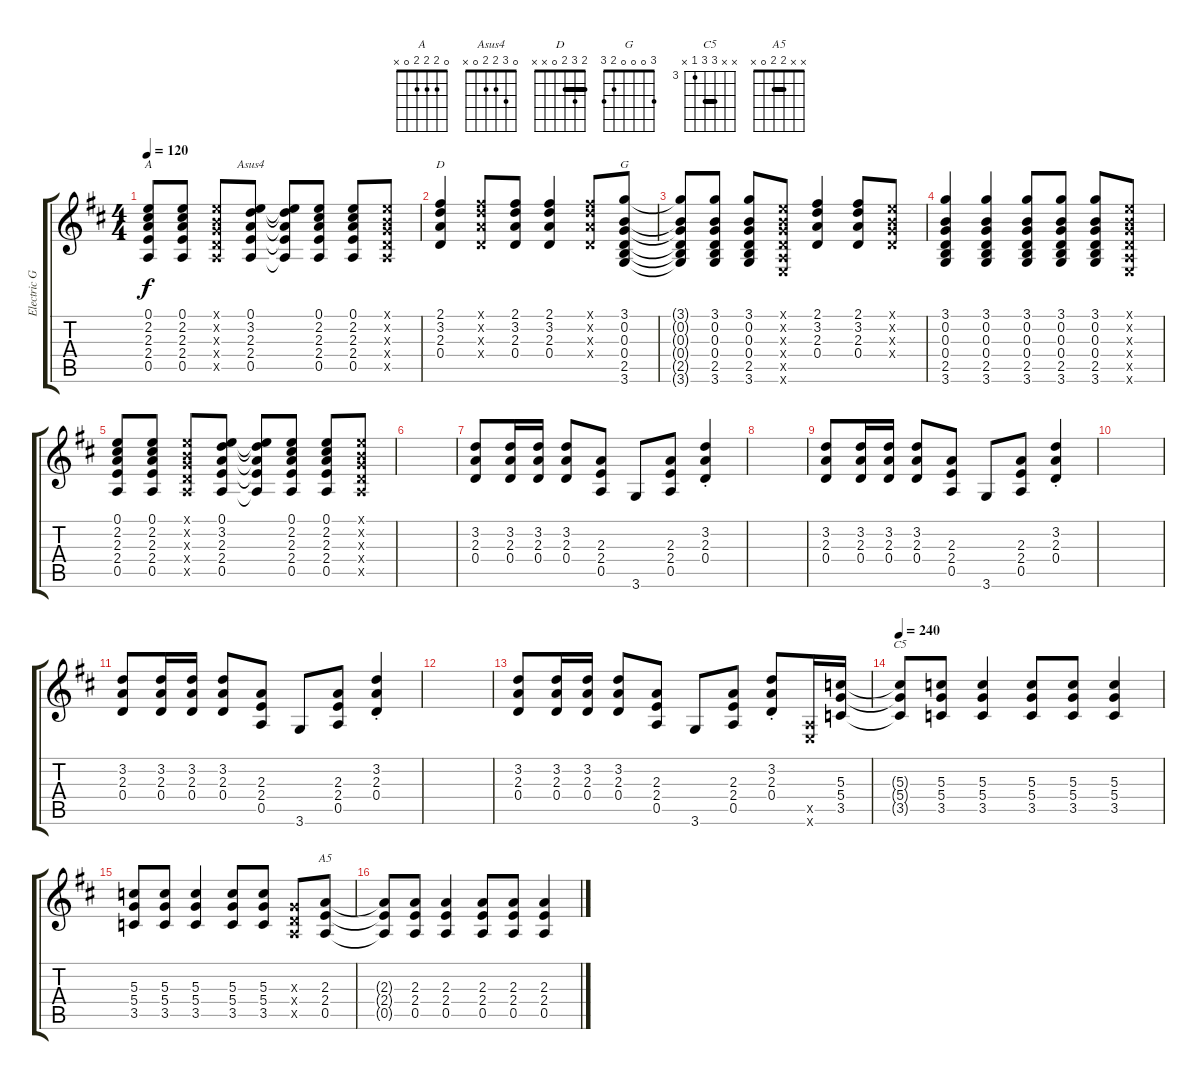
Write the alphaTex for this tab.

\track ("Electric Guitar 3" "Electric G") {instrument distortionguitar}
\staff {score tabs}
\tuning (E4 B3 G3 D3 A2 E2) {hide}
\chord ("A" 0 2 2 2 0 x)
\chord ("Asus4" 0 3 2 2 0 x)
\chord ("D" 2 3 2 0 x x) {barre 2}
\chord ("G" 3 0 0 0 2 3)
\chord ("C5" x x 5 5 3 x) {firstfret 3 barre 5}
\chord ("A5" x x 2 2 0 x) {barre 2}
\ts (4 4)
\tempo 120
\clef g2
\ks d
(0.1 2.2 2.3 2.4 0.5).8{ch "A" dy f} (0.1 2.2 2.3 2.4 0.5).8 (0.1{x} 0.2{x} 0.3{x} 0.4{x} 0.5{x}).8 (0.1 3.2 2.3 2.4 0.5).8{ch "Asus4"} (0.1{t} 3.2{t} 2.3{t} 2.4{t} 0.5{t}).8 (0.1 2.2 2.3 2.4 0.5).8 (0.1 2.2 2.3 2.4 0.5).8 (0.1{x} 0.2{x} 0.3{x} 0.4{x} 0.5{x}).8 |
(2.1 3.2 2.3 0.4).4{ch "D"} (2.1{x} 3.2{x} 2.3{x} 0.4{x}).8 (2.1 3.2 2.3 0.4).8 (2.1 3.2 2.3 0.4).4 (2.1{x} 3.2{x} 2.3{x} 0.4{x}).8 (3.1 0.2 0.3 0.4 2.5 3.6).8{ch "G"} |
(3.1{t} 0.2{t} 0.3{t} 0.4{t} 2.5{t} 3.6{t}).8 (3.1 0.2 0.3 0.4 2.5 3.6).8 (3.1 0.2 0.3 0.4 2.5 3.6).8 (0.1{x} 0.2{x} 0.3{x} 0.4{x} 0.5{x} 0.6{x}).8 (2.1 3.2 2.3 0.4).4 (2.1 3.2 2.3 0.4).8 (0.1{x} 0.2{x} 0.3{x} 0.4{x}).8 |
(3.1 0.2 0.3 0.4 2.5 3.6).4 (3.1 0.2 0.3 0.4 2.5 3.6).4 (3.1 0.2 0.3 0.4 2.5 3.6).8 (3.1 0.2 0.3 0.4 2.5 3.6).8 (3.1 0.2 0.3 0.4 2.5 3.6).8 (0.1{x} 0.2{x} 0.3{x} 0.4{x} 0.5{x} 0.6{x}).8 |
(0.1 2.2 2.3 2.4 0.5).8 (0.1 2.2 2.3 2.4 0.5).8 (0.1{x} 0.2{x} 0.3{x} 0.4{x} 0.5{x}).8 (0.1 3.2 2.3 2.4 0.5).8 (0.1{t} 3.2{t} 2.3{t} 2.4{t} 0.5{t}).8 (0.1 2.2 2.3 2.4 0.5).8 (0.1 2.2 2.3 2.4 0.5).8 (0.1{x} 0.2{x} 0.3{x} 0.4{x} 0.5{x}).8 |
|
(3.2 2.3 0.4).8 (3.2 2.3 0.4).16 (3.2 2.3 0.4).16 (3.2 2.3 0.4).8 (2.3 2.4 0.5).8 3.6.8 (2.3 2.4 0.5).8 (3.2{st} 2.3{st} 0.4{st}).4 |
|
(3.2 2.3 0.4).8 (3.2 2.3 0.4).16 (3.2 2.3 0.4).16 (3.2 2.3 0.4).8 (2.3 2.4 0.5).8 3.6.8 (2.3 2.4 0.5).8 (3.2{st} 2.3{st} 0.4{st}).4 |
|
(3.2 2.3 0.4).8 (3.2 2.3 0.4).16 (3.2 2.3 0.4).16 (3.2 2.3 0.4).8 (2.3 2.4 0.5).8 3.6.8 (2.3 2.4 0.5).8 (3.2{st} 2.3{st} 0.4{st}).4 |
|
(3.2 2.3 0.4).8 (3.2 2.3 0.4).16 (3.2 2.3 0.4).16 (3.2 2.3 0.4).8 (2.3 2.4 0.5).8 3.6.8 (2.3 2.4 0.5).8 (3.2{st} 2.3{st} 0.4{st}).8 (0.5{x} 0.6{x}).16 (5.3 5.4 3.5).16 |
\tempo 240
(5.3{t} 5.4{t} 3.5{t}).8{ch "C5"} (5.3 5.4 3.5).8 (5.3 5.4 3.5).4 (5.3 5.4 3.5).8 (5.3 5.4 3.5).8 (5.3 5.4 3.5).4 |
(5.3 5.4 3.5).8 (5.3 5.4 3.5).8 (5.3 5.4 3.5).4 (5.3 5.4 3.5).8 (5.3 5.4 3.5).8 (0.3{x} 0.4{x} 0.5{x}).8 (2.3 2.4 0.5).8{ch "A5"} |
(2.3{t} 2.4{t} 0.5{t}).8 (2.3 2.4 0.5).8 (2.3 2.4 0.5).4 (2.3 2.4 0.5).8 (2.3 2.4 0.5).8 (2.3 2.4 0.5).4
